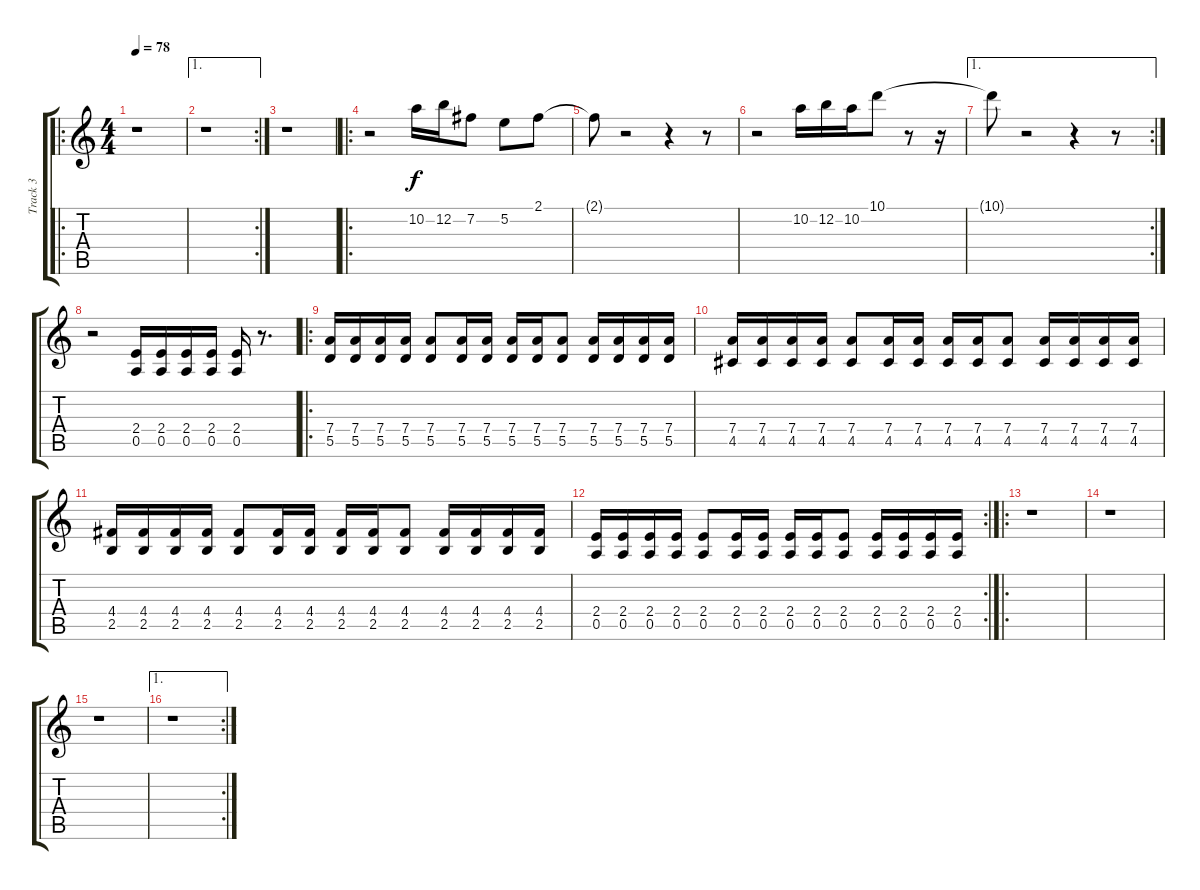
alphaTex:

\track ("Track 3" "Track 3") {instrument electricguitarclean}
\staff {score tabs}
\tuning (E4 B3 G3 D3 A2 E2) {hide}
\ro
\ts (4 4)
\tempo 78
\clef g2
\ks c
r.1{dy f instrument electricguitarclean} |
\ae 1
\rc 2
r.1 |
r.1 |
\ro
r.2 10.2.16 12.2.16 7.2.8 5.2.8 2.1.8 |
2.1{t}.8 r.2 r.4 r.8 |
r.2 10.2.16 12.2.16 10.2.16 10.1.8 r.8 r.16 |
\ae 1
\rc 2
10.1{t}.8 r.2 r.4 r.8 |
r.2 (2.4 0.5).16{instrument overdrivenguitar} (2.4 0.5).16 (2.4 0.5).16 (2.4 0.5).16 (2.4 0.5).16 r.8{d} |
\ro
(7.4 5.5).16 (7.4 5.5).16 (7.4 5.5).16 (7.4 5.5).16 (7.4 5.5).8 (7.4 5.5).16 (7.4 5.5).16 (7.4 5.5).16 (7.4 5.5).16 (7.4 5.5).8 (7.4 5.5).16 (7.4 5.5).16 (7.4 5.5).16 (7.4 5.5).16 |
(7.4 4.5).16 (7.4 4.5).16 (7.4 4.5).16 (7.4 4.5).16 (7.4 4.5).8 (7.4 4.5).16 (7.4 4.5).16 (7.4 4.5).16 (7.4 4.5).16 (7.4 4.5).8 (7.4 4.5).16 (7.4 4.5).16 (7.4 4.5).16 (7.4 4.5).16 |
(4.4 2.5).16 (4.4 2.5).16 (4.4 2.5).16 (4.4 2.5).16 (4.4 2.5).8 (4.4 2.5).16 (4.4 2.5).16 (4.4 2.5).16 (4.4 2.5).16 (4.4 2.5).8 (4.4 2.5).16 (4.4 2.5).16 (4.4 2.5).16 (4.4 2.5).16 |
\rc 2
(2.4 0.5).16 (2.4 0.5).16 (2.4 0.5).16 (2.4 0.5).16 (2.4 0.5).8 (2.4 0.5).16 (2.4 0.5).16 (2.4 0.5).16 (2.4 0.5).16 (2.4 0.5).8 (2.4 0.5).16 (2.4 0.5).16 (2.4 0.5).16 (2.4 0.5).16 |
\ro
r.1{instrument electricguitarclean} |
r.1 |
r.1 |
\ae 1
\rc 2
r.1
